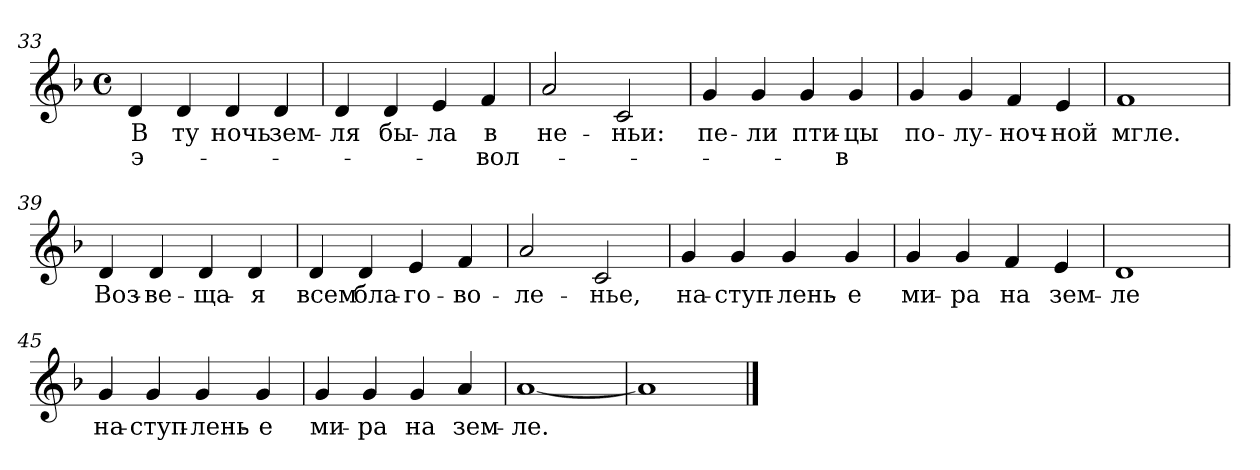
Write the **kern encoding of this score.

**kern	**text	**text
*part1	*part1	*part1
*staff1	*staff1	*staff1
*clefG2	*	*
*k[b-]	*	*
*d:	*	*
*M4/4	*	*
*met(c)	*	*
=33	=33	=33
!	!LO:LY:b:color=#000000	!LO:LY:b:color=#000000
4di/	В	э-
!	!LO:LY:b:color=#000000	!
4di/	-ту	.
!	!LO:LY:b:color=#000000	!
4di/	ночь	.
!	!LO:LY:b:color=#000000	!
4di/	зем-	.
=34	=34	=34
!	!LO:LY:b:color=#000000	!
4di/	-ля	.
!	!LO:LY:b:color=#000000	!
4di/	бы-	.
!	!LO:LY:b:color=#000000	!
4ei/	-ла	.
!	!LO:LY:b:color=#000000	!LO:LY:b:color=#000000
4fi/	в	вол-
=35	=35	=35
!	!LO:LY:b:color=#000000	!
2ai/	-не-	.
!	!LO:LY:b:color=#000000	!
2ci/	-ньи:	.
=36	=36	=36
!	!LO:LY:b:color=#000000	!
4gi/	пе-	.
!	!LO:LY:b:color=#000000	!
4gi/	-ли	.
!	!LO:LY:b:color=#000000	!
4gi/	пти-	.
!	!LO:LY:b:color=#000000	!LO:LY:b:color=#000000
4gi/	-цы	в
=37	=37	=37
!	!LO:LY:b:color=#000000	!
4gi/	по-	.
!	!LO:LY:b:color=#000000	!
4gi/	-лу-	.
!	!LO:LY:b:color=#000000	!
4fi/	-ноч-	.
!	!LO:LY:b:color=#000000	!
4ei/	-ной	.
!!LO:LB:g=z
=38	=38	=38
!	!LO:LY:b:color=#000000	!
1fi	мгле.	.
=39	=39	=39
!	!LO:LY:b:color=#000000	!
4di/	Воз-	.
!	!LO:LY:b:color=#000000	!
4di/	-ве-	.
!	!LO:LY:b:color=#000000	!
4di/	-ща-	.
!	!LO:LY:b:color=#000000	!
4di/	-я	.
=40	=40	=40
!	!LO:LY:b:color=#000000	!
4di/	всем	.
!	!LO:LY:b:color=#000000	!
4di/	бла-	.
!	!LO:LY:b:color=#000000	!
4ei/	-го-	.
!	!LO:LY:b:color=#000000	!
4fi/	-во-	.
=41	=41	=41
!	!LO:LY:b:color=#000000	!
2ai/	-ле-	.
!	!LO:LY:b:color=#000000	!
2ci/	-нье,	.
=42	=42	=42
!	!LO:LY:b:color=#000000	!
4gi/	на-	.
!	!LO:LY:b:color=#000000	!
4gi/	-ступ-	.
!	!LO:LY:b:color=#000000	!
4gi/	-лень-	.
!	!LO:LY:b:color=#000000	!
4gi/	-е	.
!!LO:LB:g=z
=43	=43	=43
!	!LO:LY:b:color=#000000	!
4gi/	ми-	.
!	!LO:LY:b:color=#000000	!
4gi/	-ра	.
!	!LO:LY:b:color=#000000	!
4fi/	на	.
!	!LO:LY:b:color=#000000	!
4ei/	зем-	.
=44	=44	=44
!	!LO:LY:b:color=#000000	!
1di	-ле	.
=45	=45	=45
!	!LO:LY:b:color=#000000	!
4gi/	на-	.
!	!LO:LY:b:color=#000000	!
4gi/	-ступ-	.
!	!LO:LY:b:color=#000000	!
4gi/	-лень-	.
!	!LO:LY:b:color=#000000	!
4gi/	-е	.
=46	=46	=46
!	!LO:LY:b:color=#000000	!
4gi/	ми-	.
!	!LO:LY:b:color=#000000	!
4gi/	-ра	.
!	!LO:LY:b:color=#000000	!
4gi/	на	.
!	!LO:LY:b:color=#000000	!
4ai/	зем-	.
=47	=47	=47
!	!LO:LY:b:color=#000000	!
[<1ai	-ле.	.
=48	=48	=48
1ai]	.	.
==	==	==
*-	*-	*-
